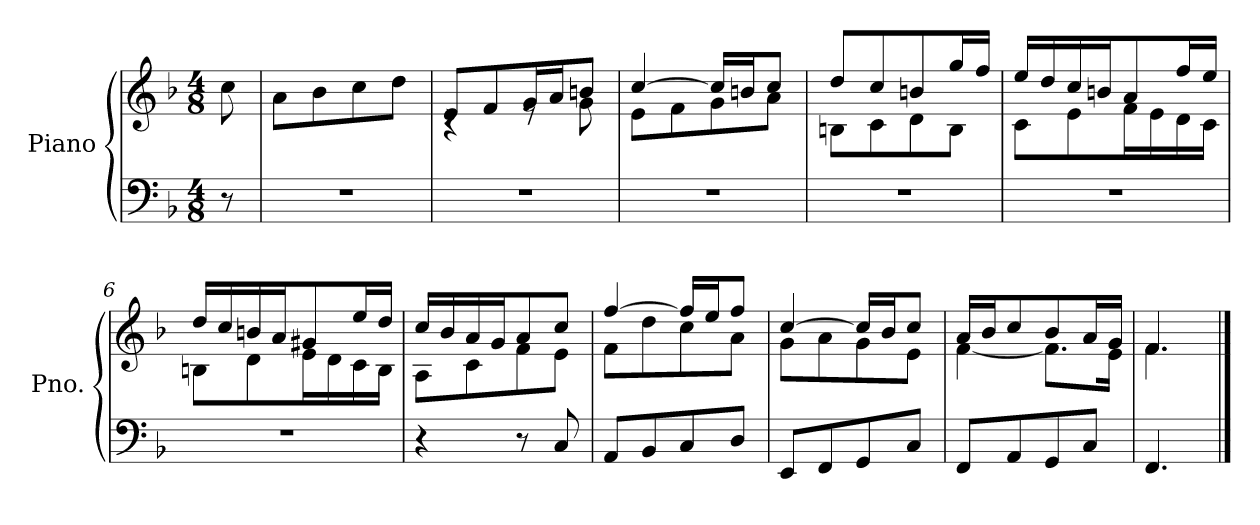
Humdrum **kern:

**kern	**kern
*part1	*part1
*staff2	*staff1
*I"Piano	*
*I'Pno.	*
*clefF4	*clefG2
*k[b-]	*k[b-]
*M4/8	*M4/8
=	=
8r	8cc\
=1	=1
2r	8a\L
.	8b-\
.	8cc\
.	8dd\J
=2	=2
*	*^
2r	8e/L	4rc
.	8f/	.
.	16g/L	8re
.	16a/J	.
.	8bn/J	8g\
=3	=3	=3
2r	[4cc/	8e\L
.	.	8f\
.	16cc/LL]	8g\
.	16bn/J	.
.	8cc/J	8a\J
=4	=4	=4
2r	8dd/L	8Bn\L
.	8cc/	8c\
.	8bn/	8d\
.	16gg/L	8B\J
.	16ff/JJ	.
=5	=5	=5
2r	16ee/LL	8c\L
.	16dd/	.
.	16cc/	8e\
.	16bn/J	.
.	8a/	16f\L
.	.	16e\
.	16ff/L	16d\
.	16ee/JJ	16c\JJ
=6	=6	=6
2r	16dd/LL	8Bn\L
.	16cc/	.
.	16bn/	8d\
.	16a/J	.
.	8g#X/	16e\L
.	.	16d\
.	16ee/L	16c\
.	16dd/JJ	16B\JJ
!!LO:LB:g=z	!!
=7	=7	=7
4r	16cc/LL	8A\L
.	16b-/	.
.	16a/	8c\
.	16g/J	.
8r	8a/	8f\
8C/	8cc/J	8e\J
=8	=8	=8
8AA/L	[4ff/	8f\L
8BB-/	.	8dd\
8C/	16ff/LL]	8cc\
.	16ee/J	.
8D/J	8ff/J	8a\J
=9	=9	=9
8EE/L	[4cc/	8g\L
8FF/	.	8a\
8GG/	16cc/LL]	8g\
.	16b-/J	.
8C/J	8cc/J	8e\J
=10	=10	=10
8FF/L	16a/LL	[4f\
.	16b-/J	.
8AA/	8cc/	.
8GG/	8b-/	8.f\L]
8C/J	16a/L	.
.	16g/JJ	16e\Jk
=11	=11	=11
4.FF/	4.f/	4.f\
*	*v	*v
==	==
*-	*-
